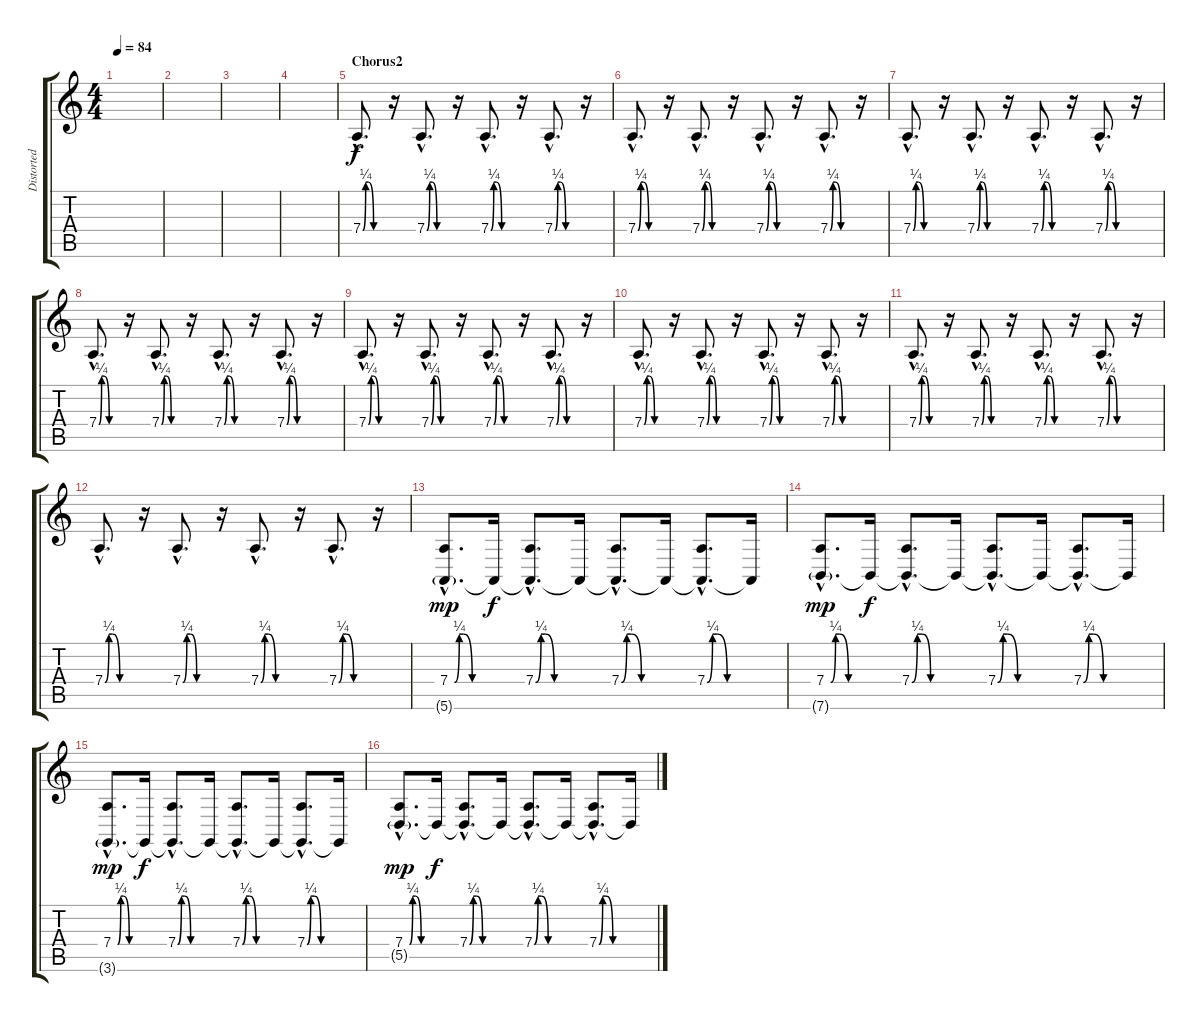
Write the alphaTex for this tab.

\track ("Distorted Guitar" "Distorted ") {instrument lead2sawtooth}
\staff {score tabs}
\tuning (E4 B3 G3 D3 A2 E2) {hide}
\ts (4 4)
\tempo 84
\clef g2
\ks c
|
|
|
|
\section ("" "Chorus2")
7.4{be (custom 0 0 8 1 15 1 30 0 45 0 60 0) hac}.8{d volume 3} r.16 7.4{be (custom 0 0 8 1 15 1 28 0 30 0 45 0 60 0) hac}.8{d} r.16 7.4{be (custom 0 0 8 1 15 1 30 0 45 0 60 0) hac}.8{d} r.16 7.4{be (custom 0 0 8 1 15 1 30 0 45 0 60 0) hac}.8{d} r.16 |
7.4{be (custom 0 0 8 1 15 1 30 0 45 0 60 0) hac}.8{d} r.16 7.4{be (custom 0 0 8 1 15 1 28 0 30 0 45 0 60 0) hac}.8{d} r.16 7.4{be (custom 0 0 8 1 15 1 30 0 45 0 60 0) hac}.8{d} r.16 7.4{be (custom 0 0 8 1 15 1 30 0 45 0 60 0) hac}.8{d} r.16 |
7.4{be (custom 0 0 8 1 15 1 30 0 45 0 60 0) hac}.8{d} r.16 7.4{be (custom 0 0 8 1 15 1 28 0 30 0 45 0 60 0) hac}.8{d} r.16 7.4{be (custom 0 0 8 1 15 1 30 0 45 0 60 0) hac}.8{d} r.16 7.4{be (custom 0 0 8 1 15 1 30 0 45 0 60 0) hac}.8{d} r.16 |
7.4{be (custom 0 0 8 1 15 1 30 0 45 0 60 0) hac}.8{d} r.16 7.4{be (custom 0 0 8 1 15 1 28 0 30 0 45 0 60 0) hac}.8{d} r.16 7.4{be (custom 0 0 8 1 15 1 30 0 45 0 60 0) hac}.8{d} r.16 7.4{be (custom 0 0 8 1 15 1 30 0 45 0 60 0) hac}.8{d} r.16 |
7.4{be (custom 0 0 8 1 15 1 30 0 45 0 60 0) hac}.8{d} r.16 7.4{be (custom 0 0 8 1 15 1 28 0 30 0 45 0 60 0) hac}.8{d} r.16 7.4{be (custom 0 0 8 1 15 1 30 0 45 0 60 0) hac}.8{d} r.16 7.4{be (custom 0 0 8 1 15 1 30 0 45 0 60 0) hac}.8{d} r.16 |
7.4{be (custom 0 0 8 1 15 1 30 0 45 0 60 0) hac}.8{d} r.16 7.4{be (custom 0 0 8 1 15 1 28 0 30 0 45 0 60 0) hac}.8{d} r.16 7.4{be (custom 0 0 8 1 15 1 30 0 45 0 60 0) hac}.8{d} r.16 7.4{be (custom 0 0 8 1 15 1 30 0 45 0 60 0) hac}.8{d} r.16 |
7.4{be (custom 0 0 8 1 15 1 30 0 45 0 60 0) hac}.8{d} r.16 7.4{be (custom 0 0 8 1 15 1 28 0 30 0 45 0 60 0) hac}.8{d} r.16 7.4{be (custom 0 0 8 1 15 1 30 0 45 0 60 0) hac}.8{d} r.16 7.4{be (custom 0 0 8 1 15 1 30 0 45 0 60 0) hac}.8{d} r.16 |
7.4{be (custom 0 0 8 1 15 1 30 0 45 0 60 0) hac}.8{d} r.16 7.4{be (custom 0 0 8 1 15 1 28 0 30 0 45 0 60 0) hac}.8{d} r.16 7.4{be (custom 0 0 8 1 15 1 30 0 45 0 60 0) hac}.8{d} r.16 7.4{be (custom 0 0 8 1 15 1 30 0 45 0 60 0) hac}.8{d} r.16 |
(7.4{be (custom 0 0 8 1 15 1 30 0 45 0 60 0) hac} 5.6{g hac}).8{d dy mp volume 8} 5.6{t}.16{dy f} (7.4{be (custom 0 0 8 1 15 1 28 0 30 0 45 0 60 0) hac} 5.6{hac t}).8{d} 5.6{t}.16 (7.4{be (custom 0 0 8 1 15 1 30 0 45 0 60 0) hac} 5.6{hac t}).8{d} 5.6{t}.16 (7.4{be (custom 0 0 8 1 15 1 30 0 45 0 60 0) hac} 5.6{hac t}).8{d} 5.6{t}.16 |
(7.4{be (custom 0 0 8 1 15 1 30 0 45 0 60 0) hac} 7.6{g hac}).8{d dy mp volume 9} 7.6{t}.16{dy f} (7.4{be (custom 0 0 8 1 15 1 28 0 30 0 45 0 60 0) hac} 7.6{hac t}).8{d} 7.6{t}.16 (7.4{be (custom 0 0 8 1 15 1 30 0 45 0 60 0) hac} 7.6{hac t}).8{d} 7.6{t}.16 (7.4{be (custom 0 0 8 1 15 1 30 0 45 0 60 0) hac} 7.6{hac t}).8{d} 7.6{t}.16 |
(7.4{be (custom 0 0 8 1 15 1 30 0 45 0 60 0) hac} 3.6{g hac}).8{d dy mp volume 9} 3.6{t}.16{dy f} (7.4{be (custom 0 0 8 1 15 1 28 0 30 0 45 0 60 0) hac} 3.6{hac t}).8{d} 3.6{t}.16 (7.4{be (custom 0 0 8 1 15 1 30 0 45 0 60 0) hac} 3.6{hac t}).8{d} 3.6{t}.16 (7.4{be (custom 0 0 8 1 15 1 30 0 45 0 60 0) hac} 3.6{hac t}).8{d} 3.6{t}.16 |
(7.4{be (custom 0 0 8 1 15 1 30 0 45 0 60 0) hac} 5.5{g hac}).8{d dy mp volume 9} 5.5{t}.16{dy f} (7.4{be (custom 0 0 8 1 15 1 28 0 30 0 45 0 60 0) hac} 5.5{hac t}).8{d} 5.5{t}.16 (7.4{be (custom 0 0 8 1 15 1 30 0 45 0 60 0) hac} 5.5{hac t}).8{d} 5.5{t}.16 (7.4{be (custom 0 0 8 1 15 1 30 0 45 0 60 0) hac} 5.5{hac t}).8{d} 5.5{t}.16
